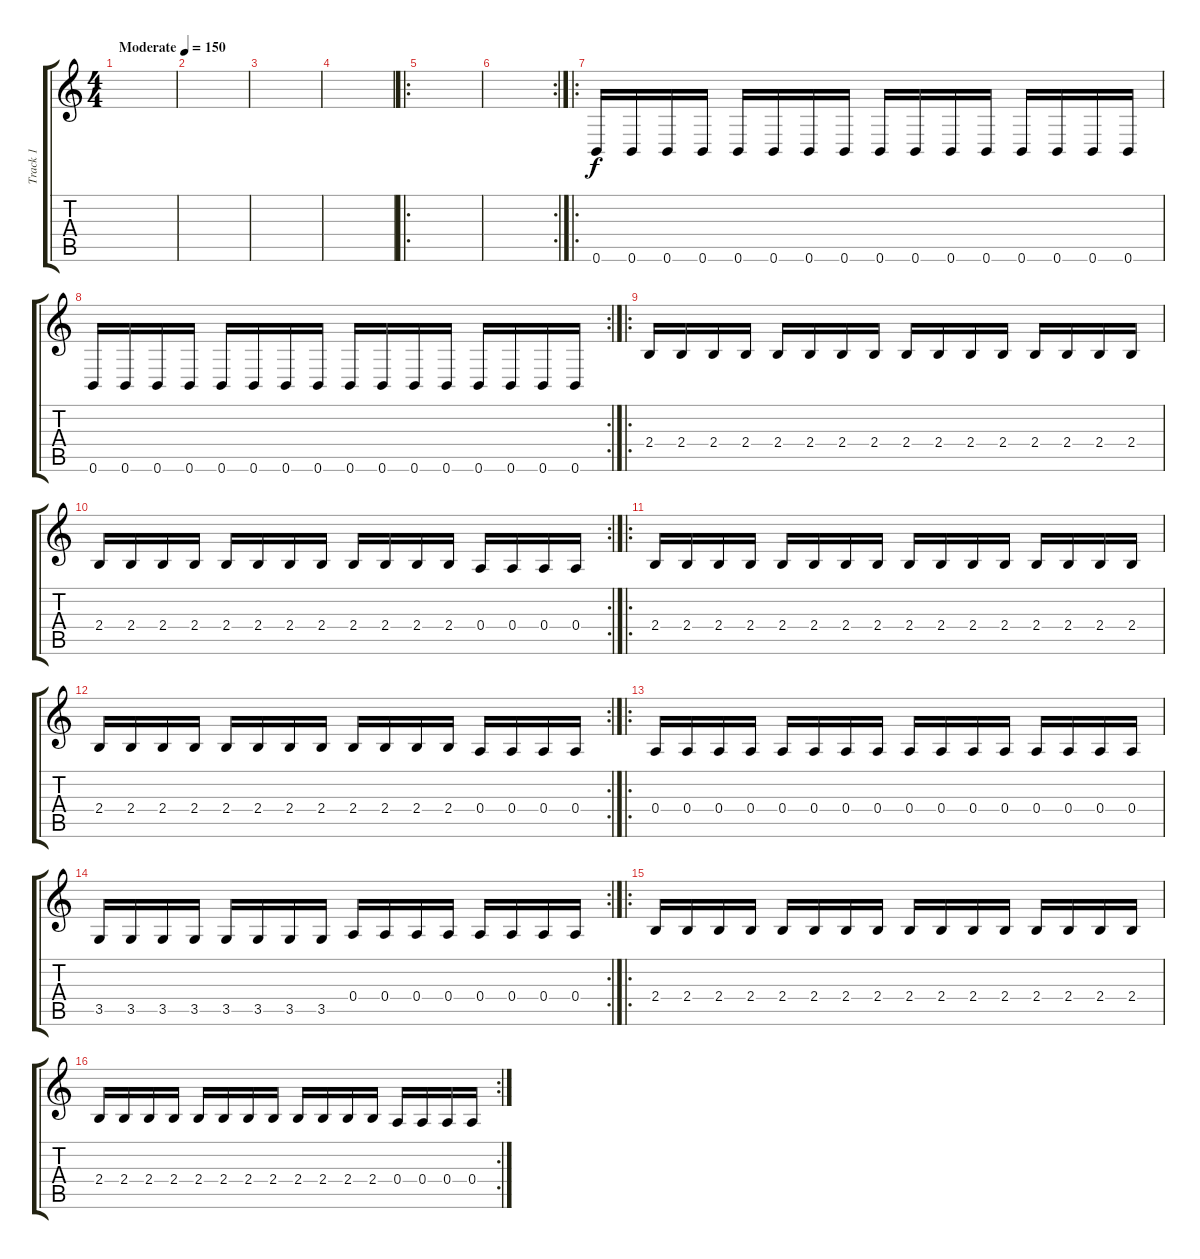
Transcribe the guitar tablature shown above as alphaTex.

\track ("Track 1" "Track 1") {instrument distortionguitar}
\staff {score tabs}
\tuning (B3 Gb3 D3 A2 E2 B1) {hide}
\ts (4 4)
\tempo (150 "Moderate")
\clef g2
\ks c
|
|
|
|
\ro
|
\rc 2
|
\ro
0.6.16 0.6.16 0.6.16 0.6.16 0.6.16 0.6.16 0.6.16 0.6.16 0.6.16 0.6.16 0.6.16 0.6.16 0.6.16 0.6.16 0.6.16 0.6.16 |
\rc 2
0.6.16 0.6.16 0.6.16 0.6.16 0.6.16 0.6.16 0.6.16 0.6.16 0.6.16 0.6.16 0.6.16 0.6.16 0.6.16 0.6.16 0.6.16 0.6.16 |
\ro
2.4.16 2.4.16 2.4.16 2.4.16 2.4.16 2.4.16 2.4.16 2.4.16 2.4.16 2.4.16 2.4.16 2.4.16 2.4.16 2.4.16 2.4.16 2.4.16 |
\rc 2
2.4.16 2.4.16 2.4.16 2.4.16 2.4.16 2.4.16 2.4.16 2.4.16 2.4.16 2.4.16 2.4.16 2.4.16 0.4.16 0.4.16 0.4.16 0.4.16 |
\ro
2.4.16 2.4.16 2.4.16 2.4.16 2.4.16 2.4.16 2.4.16 2.4.16 2.4.16 2.4.16 2.4.16 2.4.16 2.4.16 2.4.16 2.4.16 2.4.16 |
\rc 2
2.4.16 2.4.16 2.4.16 2.4.16 2.4.16 2.4.16 2.4.16 2.4.16 2.4.16 2.4.16 2.4.16 2.4.16 0.4.16 0.4.16 0.4.16 0.4.16 |
\ro
0.4.16 0.4.16 0.4.16 0.4.16 0.4.16 0.4.16 0.4.16 0.4.16 0.4.16 0.4.16 0.4.16 0.4.16 0.4.16 0.4.16 0.4.16 0.4.16 |
\rc 2
3.5.16 3.5.16 3.5.16 3.5.16 3.5.16 3.5.16 3.5.16 3.5.16 0.4.16 0.4.16 0.4.16 0.4.16 0.4.16 0.4.16 0.4.16 0.4.16 |
\ro
2.4.16 2.4.16 2.4.16 2.4.16 2.4.16 2.4.16 2.4.16 2.4.16 2.4.16 2.4.16 2.4.16 2.4.16 2.4.16 2.4.16 2.4.16 2.4.16 |
\rc 2
2.4.16 2.4.16 2.4.16 2.4.16 2.4.16 2.4.16 2.4.16 2.4.16 2.4.16 2.4.16 2.4.16 2.4.16 0.4.16 0.4.16 0.4.16 0.4.16
